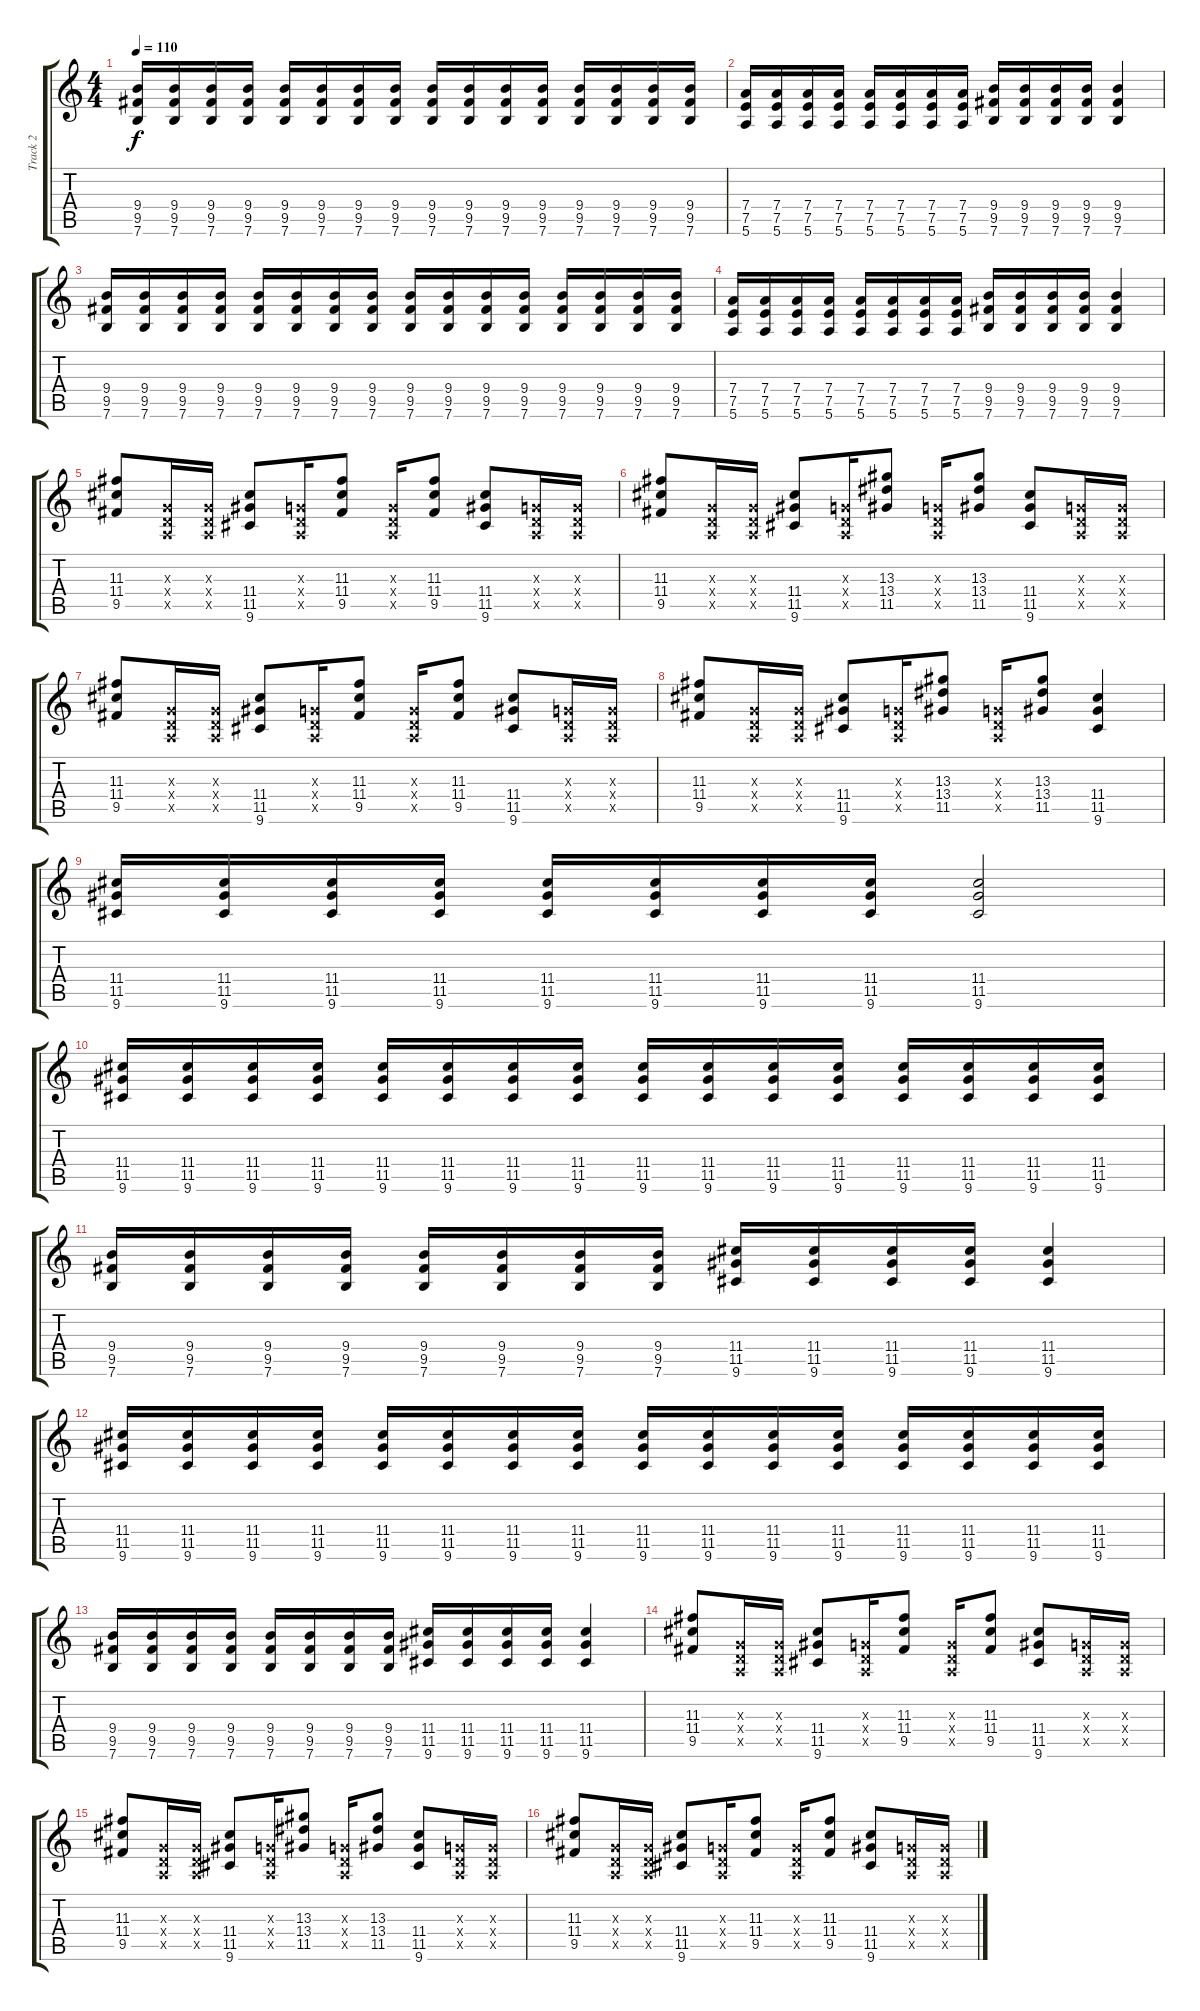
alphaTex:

\track ("Track 2" "Track 2") {instrument distortionguitar}
\staff {score tabs}
\tuning (E4 B3 G3 D3 A2 E2) {hide}
\ts (4 4)
\tempo 110
\clef g2
\ks c
(9.4 9.5 7.6).16{dy f} (9.4 9.5 7.6).16 (9.4 9.5 7.6).16 (9.4 9.5 7.6).16 (9.4 9.5 7.6).16 (9.4 9.5 7.6).16 (9.4 9.5 7.6).16 (9.4 9.5 7.6).16 (9.4 9.5 7.6).16 (9.4 9.5 7.6).16 (9.4 9.5 7.6).16 (9.4 9.5 7.6).16 (9.4 9.5 7.6).16 (9.4 9.5 7.6).16 (9.4 9.5 7.6).16 (9.4 9.5 7.6).16 |
(7.4 7.5 5.6).16 (7.4 7.5 5.6).16 (7.4 7.5 5.6).16 (7.4 7.5 5.6).16 (7.4 7.5 5.6).16 (7.4 7.5 5.6).16 (7.4 7.5 5.6).16 (7.4 7.5 5.6).16 (9.4 9.5 7.6).16 (9.4 9.5 7.6).16 (9.4 9.5 7.6).16 (9.4 9.5 7.6).16 (9.4 9.5 7.6).4 |
(9.4 9.5 7.6).16 (9.4 9.5 7.6).16 (9.4 9.5 7.6).16 (9.4 9.5 7.6).16 (9.4 9.5 7.6).16 (9.4 9.5 7.6).16 (9.4 9.5 7.6).16 (9.4 9.5 7.6).16 (9.4 9.5 7.6).16 (9.4 9.5 7.6).16 (9.4 9.5 7.6).16 (9.4 9.5 7.6).16 (9.4 9.5 7.6).16 (9.4 9.5 7.6).16 (9.4 9.5 7.6).16 (9.4 9.5 7.6).16 |
(7.4 7.5 5.6).16 (7.4 7.5 5.6).16 (7.4 7.5 5.6).16 (7.4 7.5 5.6).16 (7.4 7.5 5.6).16 (7.4 7.5 5.6).16 (7.4 7.5 5.6).16 (7.4 7.5 5.6).16 (9.4 9.5 7.6).16 (9.4 9.5 7.6).16 (9.4 9.5 7.6).16 (9.4 9.5 7.6).16 (9.4 9.5 7.6).4 |
(11.3 11.4 9.5).8 (0.3{x} 0.4{x} 0.5{x}).16 (0.3{x} 0.4{x} 0.5{x}).16 (11.4 11.5 9.6).8 (0.3{x} 0.4{x} 0.5{x}).16 (11.3 11.4 9.5).8 (0.3{x} 0.4{x} 0.5{x}).16 (11.3 11.4 9.5).8 (11.4 11.5 9.6).8 (0.3{x} 0.4{x} 0.5{x}).16 (0.3{x} 0.4{x} 0.5{x}).16 |
(11.3 11.4 9.5).8 (0.3{x} 0.4{x} 0.5{x}).16 (0.3{x} 0.4{x} 0.5{x}).16 (11.4 11.5 9.6).8 (0.3{x} 0.4{x} 0.5{x}).16 (13.3 13.4 11.5).8 (0.3{x} 0.4{x} 0.5{x}).16 (13.3 13.4 11.5).8 (11.4 11.5 9.6).8 (0.3{x} 0.4{x} 0.5{x}).16 (0.3{x} 0.4{x} 0.5{x}).16 |
(11.3 11.4 9.5).8 (0.3{x} 0.4{x} 0.5{x}).16 (0.3{x} 0.4{x} 0.5{x}).16 (11.4 11.5 9.6).8 (0.3{x} 0.4{x} 0.5{x}).16 (11.3 11.4 9.5).8 (0.3{x} 0.4{x} 0.5{x}).16 (11.3 11.4 9.5).8 (11.4 11.5 9.6).8 (0.3{x} 0.4{x} 0.5{x}).16 (0.3{x} 0.4{x} 0.5{x}).16 |
(11.3 11.4 9.5).8 (0.3{x} 0.4{x} 0.5{x}).16 (0.3{x} 0.4{x} 0.5{x}).16 (11.4 11.5 9.6).8 (0.3{x} 0.4{x} 0.5{x}).16 (13.3 13.4 11.5).8 (0.3{x} 0.4{x} 0.5{x}).16 (13.3 13.4 11.5).8 (11.4 11.5 9.6).4 |
(11.4 11.5 9.6).16 (11.4 11.5 9.6).16 (11.4 11.5 9.6).16 (11.4 11.5 9.6).16 (11.4 11.5 9.6).16 (11.4 11.5 9.6).16 (11.4 11.5 9.6).16 (11.4 11.5 9.6).16 (11.4 11.5 9.6).2 |
(11.4 11.5 9.6).16 (11.4 11.5 9.6).16 (11.4 11.5 9.6).16 (11.4 11.5 9.6).16 (11.4 11.5 9.6).16 (11.4 11.5 9.6).16 (11.4 11.5 9.6).16 (11.4 11.5 9.6).16 (11.4 11.5 9.6).16 (11.4 11.5 9.6).16 (11.4 11.5 9.6).16 (11.4 11.5 9.6).16 (11.4 11.5 9.6).16 (11.4 11.5 9.6).16 (11.4 11.5 9.6).16 (11.4 11.5 9.6).16 |
(9.4 9.5 7.6).16 (9.4 9.5 7.6).16 (9.4 9.5 7.6).16 (9.4 9.5 7.6).16 (9.4 9.5 7.6).16 (9.4 9.5 7.6).16 (9.4 9.5 7.6).16 (9.4 9.5 7.6).16 (11.4 11.5 9.6).16 (11.4 11.5 9.6).16 (11.4 11.5 9.6).16 (11.4 11.5 9.6).16 (11.4 11.5 9.6).4 |
(11.4 11.5 9.6).16 (11.4 11.5 9.6).16 (11.4 11.5 9.6).16 (11.4 11.5 9.6).16 (11.4 11.5 9.6).16 (11.4 11.5 9.6).16 (11.4 11.5 9.6).16 (11.4 11.5 9.6).16 (11.4 11.5 9.6).16 (11.4 11.5 9.6).16 (11.4 11.5 9.6).16 (11.4 11.5 9.6).16 (11.4 11.5 9.6).16 (11.4 11.5 9.6).16 (11.4 11.5 9.6).16 (11.4 11.5 9.6).16 |
(9.4 9.5 7.6).16 (9.4 9.5 7.6).16 (9.4 9.5 7.6).16 (9.4 9.5 7.6).16 (9.4 9.5 7.6).16 (9.4 9.5 7.6).16 (9.4 9.5 7.6).16 (9.4 9.5 7.6).16 (11.4 11.5 9.6).16 (11.4 11.5 9.6).16 (11.4 11.5 9.6).16 (11.4 11.5 9.6).16 (11.4 11.5 9.6).4 |
(11.3 11.4 9.5).8 (0.3{x} 0.4{x} 0.5{x}).16 (0.3{x} 0.4{x} 0.5{x}).16 (11.4 11.5 9.6).8 (0.3{x} 0.4{x} 0.5{x}).16 (11.3 11.4 9.5).8 (0.3{x} 0.4{x} 0.5{x}).16 (11.3 11.4 9.5).8 (11.4 11.5 9.6).8 (0.3{x} 0.4{x} 0.5{x}).16 (0.3{x} 0.4{x} 0.5{x}).16 |
(11.3 11.4 9.5).8 (0.3{x} 0.4{x} 0.5{x}).16 (0.3{x} 0.4{x} 0.5{x}).16 (11.4 11.5 9.6).8 (0.3{x} 0.4{x} 0.5{x}).16 (13.3 13.4 11.5).8 (0.3{x} 0.4{x} 0.5{x}).16 (13.3 13.4 11.5).8 (11.4 11.5 9.6).8 (0.3{x} 0.4{x} 0.5{x}).16 (0.3{x} 0.4{x} 0.5{x}).16 |
(11.3 11.4 9.5).8 (0.3{x} 0.4{x} 0.5{x}).16 (0.3{x} 0.4{x} 0.5{x}).16 (11.4 11.5 9.6).8 (0.3{x} 0.4{x} 0.5{x}).16 (11.3 11.4 9.5).8 (0.3{x} 0.4{x} 0.5{x}).16 (11.3 11.4 9.5).8 (11.4 11.5 9.6).8 (0.3{x} 0.4{x} 0.5{x}).16 (0.3{x} 0.4{x} 0.5{x}).16
